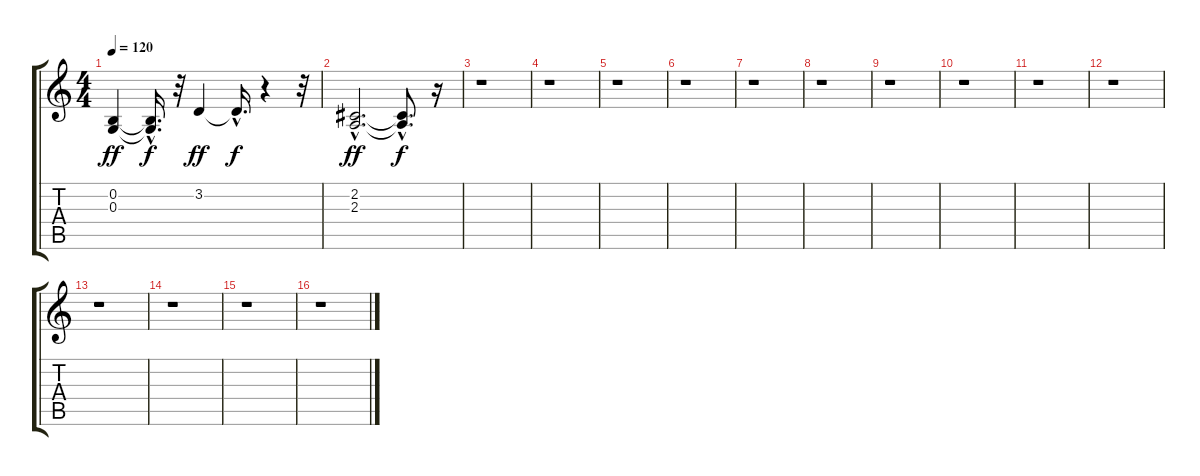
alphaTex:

\track "" {instrument stringensemble1}
\staff {score tabs}
\tuning (E4 B3 G3 D3 A2 E2) {hide}
\ts (4 4)
\tempo 120
\clef g2
\ks c
(0.2 0.3).4{dy ff} (0.2{hac t} 0.3{hac t}).16{d dy f} r.32 3.2.4{dy ff} 3.2{hac t}.16{d dy f} r.4 r.32 |
(2.2{hac} 2.3{hac}).2{d dy ff} (2.2{hac t} 2.3{hac t}).8{d dy f} r.16 |
r.1 |
r.1 |
r.1 |
r.1 |
r.1 |
r.1 |
r.1 |
r.1 |
r.1 |
r.1 |
r.1 |
r.1 |
r.1 |
r.1
